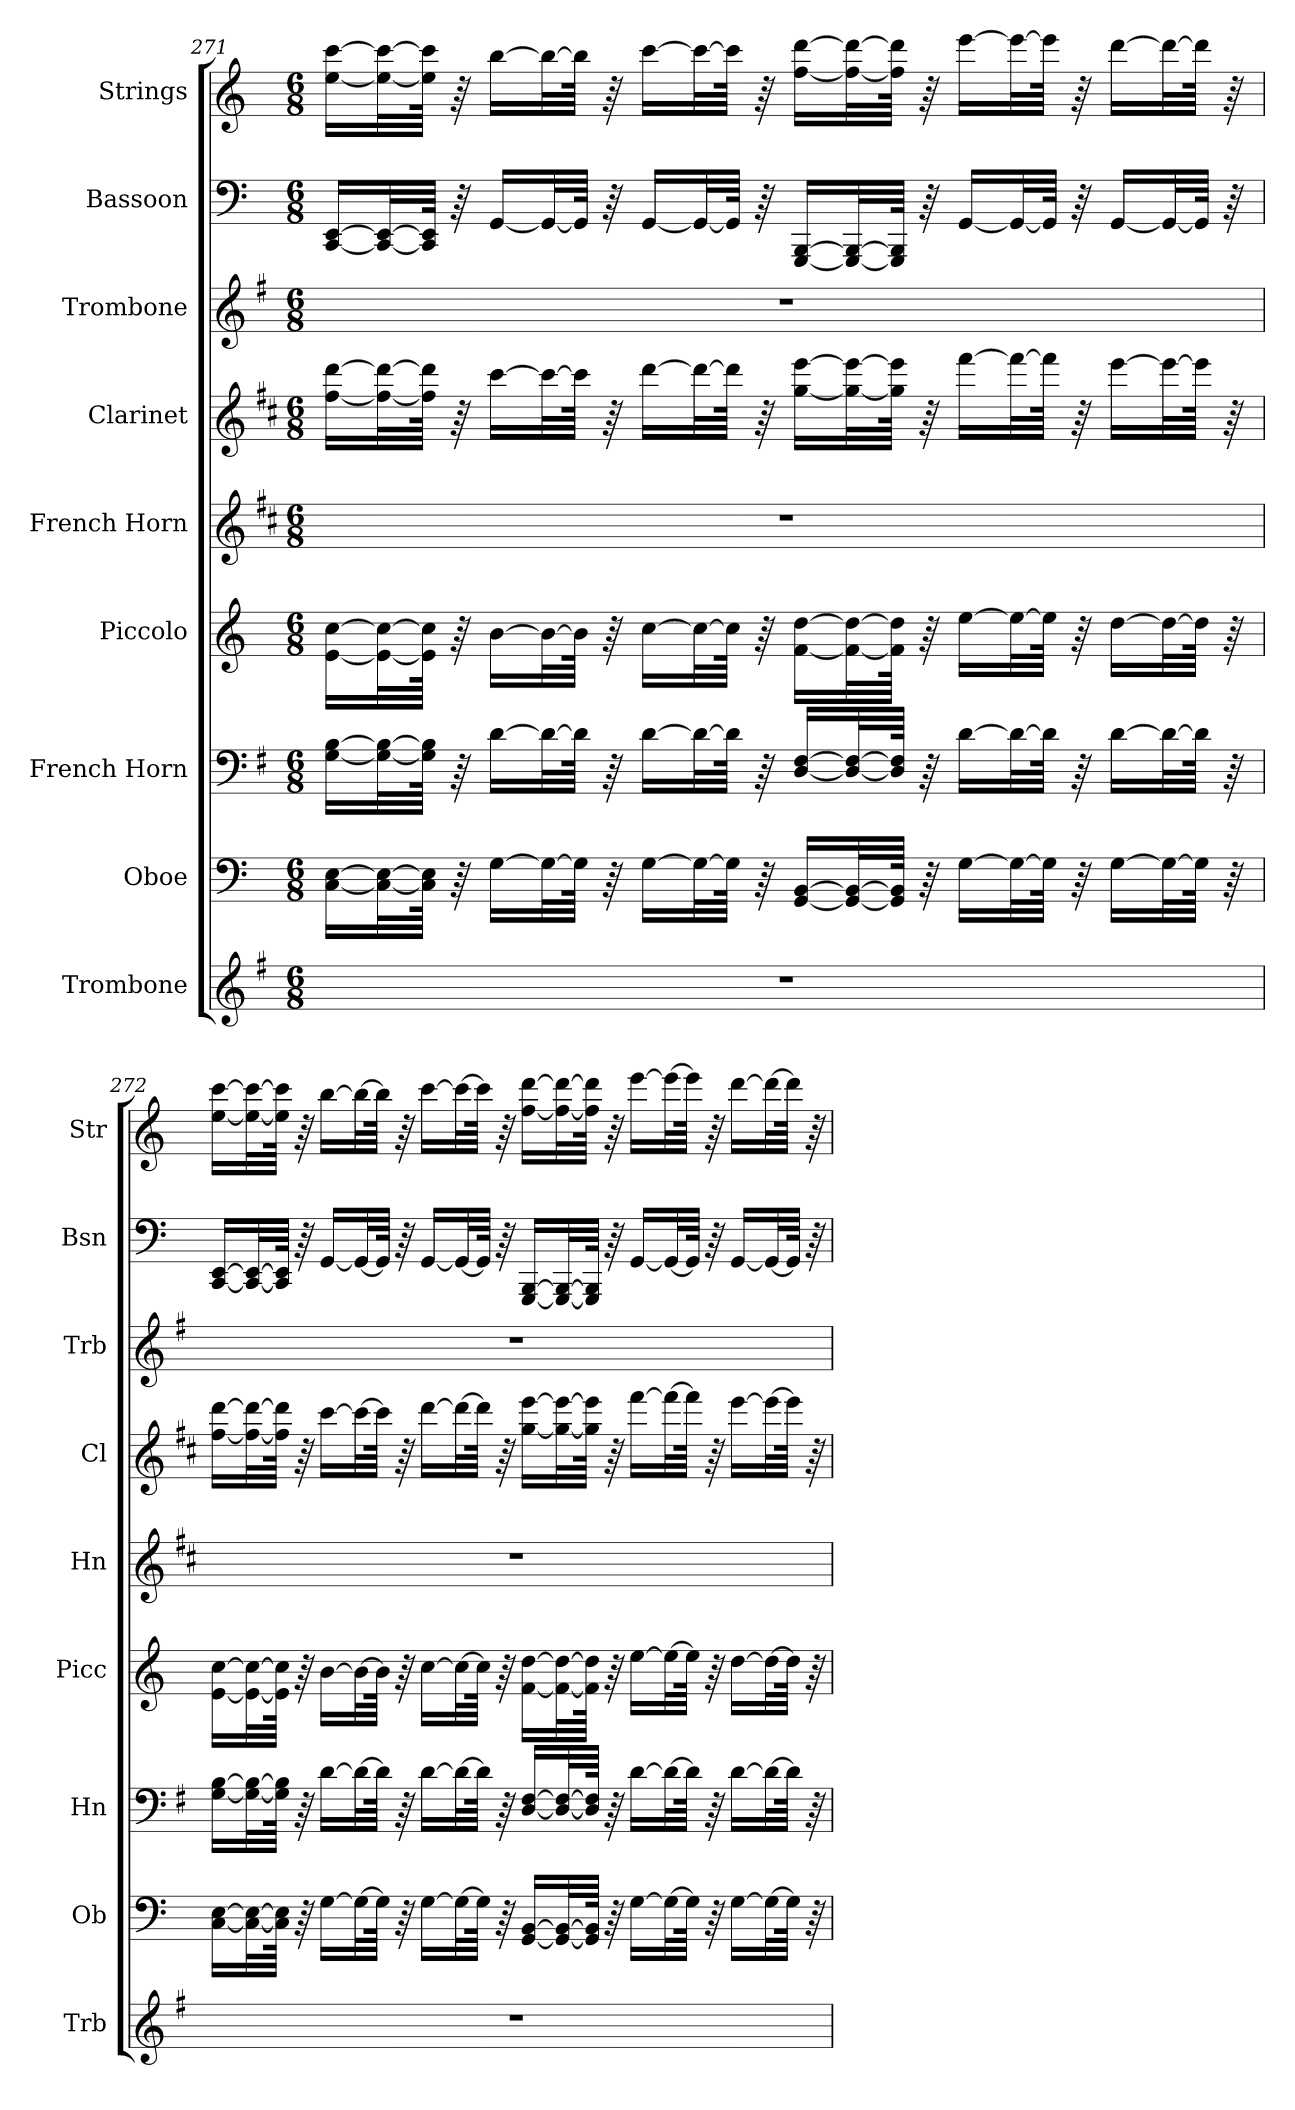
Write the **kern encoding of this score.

**kern	**kern	**kern	**kern	**kern	**kern	**kern	**kern	**kern
*part9	*part8	*part7	*part6	*part5	*part4	*part3	*part2	*part1
*staff9	*staff8	*staff7	*staff6	*staff5	*staff4	*staff3	*staff2	*staff1
*I"Trombone	*I"Oboe	*I"French Horn	*I"Piccolo	*I"French Horn	*I"Clarinet	*I"Trombone	*I"Bassoon	*I"Strings
*I'Trb	*I'Ob	*I'Hn	*I'Picc	*I'Hn	*I'Cl	*I'Trb	*I'Bsn	*I'Str
!!LO:PB:g=z
*clefG2	*clefF4	*clefF4	*clefG2	*clefG2	*clefG2	*clefG2	*clefF4	*clefG2
*	*	*ITrd4c7	*ITrd-7c-12	*ITrd4c7	*ITrd1c2	*	*	*
*k[f#]	*k[]	*k[]	*k[]	*k[f#]	*k[]	*k[f#]	*k[]	*k[]
*M6/8	*M6/8	*M6/8	*M6/8	*M6/8	*M6/8	*M6/8	*M6/8	*M6/8
=271	=271	=271	=271	=271	=271	=271	=271	=271
2.r	[16C\ [16E\LL	[16C\ [16E\LL	[16ee\ [16ccc\LL	2.r	[16ee\ [16ccc\LL	2.r	[16CC/ [16EE/LL	[16ee\ [16ccc\LL
.	32C\_ 32E\_L	32C\_ 32E\_L	32ee\_ 32ccc\_L	.	32ee\_ 32ccc\_L	.	32CC/_ 32EE/_L	32ee\_ 32ccc\_L
.	64C\] 64E\]JJJk	64C\] 64E\]JJJk	64ee\] 64ccc\]JJJk	.	64ee\] 64ccc\]JJJk	.	64CC/] 64EE/]JJJk	64ee\] 64ccc\]JJJk
.	64r	64r	64r	.	64r	.	64r	64r
.	[16G\LL	[16G\LL	[16bb\LL	.	[16bb\LL	.	[16GG/LL	[16bb\LL
.	32G\L_	32G\L_	32bb\L_	.	32bb\L_	.	32GG/L_	32bb\L_
.	64G\JJJk]	64G\JJJk]	64bb\JJJk]	.	64bb\JJJk]	.	64GG/JJJk]	64bb\JJJk]
.	64r	64r	64r	.	64r	.	64r	64r
.	[16G\LL	[16G\LL	[16ccc\LL	.	[16ccc\LL	.	[16GG/LL	[16ccc\LL
.	32G\L_	32G\L_	32ccc\L_	.	32ccc\L_	.	32GG/L_	32ccc\L_
.	64G\JJJk]	64G\JJJk]	64ccc\JJJk]	.	64ccc\JJJk]	.	64GG/JJJk]	64ccc\JJJk]
.	64r	64r	64r	.	64r	.	64r	64r
.	[16GG/ [16BB/LL	[16GG/ [16BB/LL	[16ff\ [16ddd\LL	.	[16ff\ [16ddd\LL	.	[16GGG/ [16BBB/LL	[16ff\ [16ddd\LL
.	32GG/_ 32BB/_L	32GG/_ 32BB/_L	32ff\_ 32ddd\_L	.	32ff\_ 32ddd\_L	.	32GGG/_ 32BBB/_L	32ff\_ 32ddd\_L
.	64GG/] 64BB/]JJJk	64GG/] 64BB/]JJJk	64ff\] 64ddd\]JJJk	.	64ff\] 64ddd\]JJJk	.	64GGG/] 64BBB/]JJJk	64ff\] 64ddd\]JJJk
.	64r	64r	64r	.	64r	.	64r	64r
.	[16G\LL	[16G\LL	[16eee\LL	.	[16eee\LL	.	[16GG/LL	[16eee\LL
.	32G\L_	32G\L_	32eee\L_	.	32eee\L_	.	32GG/L_	32eee\L_
.	64G\JJJk]	64G\JJJk]	64eee\JJJk]	.	64eee\JJJk]	.	64GG/JJJk]	64eee\JJJk]
.	64r	64r	64r	.	64r	.	64r	64r
.	[16G\LL	[16G\LL	[16ddd\LL	.	[16ddd\LL	.	[16GG/LL	[16ddd\LL
.	32G\L_	32G\L_	32ddd\L_	.	32ddd\L_	.	32GG/L_	32ddd\L_
.	64G\JJJk]	64G\JJJk]	64ddd\JJJk]	.	64ddd\JJJk]	.	64GG/JJJk]	64ddd\JJJk]
.	64r	64r	64r	.	64r	.	64r	64r
!!LO:PB:g=z
=272	=272	=272	=272	=272	=272	=272	=272	=272
2.r	[16C\ [16E\LL	[16C\ [16E\LL	[16ee\ [16ccc\LL	2.r	[16ee\ [16ccc\LL	2.r	[16CC/ [16EE/LL	[16ee\ [16ccc\LL
.	32C\_ 32E\_L	32C\_ 32E\_L	32ee\_ 32ccc\_L	.	32ee\_ 32ccc\_L	.	32CC/_ 32EE/_L	32ee\_ 32ccc\_L
.	64C\] 64E\]JJJk	64C\] 64E\]JJJk	64ee\] 64ccc\]JJJk	.	64ee\] 64ccc\]JJJk	.	64CC/] 64EE/]JJJk	64ee\] 64ccc\]JJJk
.	64r	64r	64r	.	64r	.	64r	64r
.	[16G\LL	[16G\LL	[16bb\LL	.	[16bb\LL	.	[16GG/LL	[16bb\LL
.	32G\L_	32G\L_	32bb\L_	.	32bb\L_	.	32GG/L_	32bb\L_
.	64G\JJJk]	64G\JJJk]	64bb\JJJk]	.	64bb\JJJk]	.	64GG/JJJk]	64bb\JJJk]
.	64r	64r	64r	.	64r	.	64r	64r
.	[16G\LL	[16G\LL	[16ccc\LL	.	[16ccc\LL	.	[16GG/LL	[16ccc\LL
.	32G\L_	32G\L_	32ccc\L_	.	32ccc\L_	.	32GG/L_	32ccc\L_
.	64G\JJJk]	64G\JJJk]	64ccc\JJJk]	.	64ccc\JJJk]	.	64GG/JJJk]	64ccc\JJJk]
.	64r	64r	64r	.	64r	.	64r	64r
.	[16GG/ [16BB/LL	[16GG/ [16BB/LL	[16ff\ [16ddd\LL	.	[16ff\ [16ddd\LL	.	[16GGG/ [16BBB/LL	[16ff\ [16ddd\LL
.	32GG/_ 32BB/_L	32GG/_ 32BB/_L	32ff\_ 32ddd\_L	.	32ff\_ 32ddd\_L	.	32GGG/_ 32BBB/_L	32ff\_ 32ddd\_L
.	64GG/] 64BB/]JJJk	64GG/] 64BB/]JJJk	64ff\] 64ddd\]JJJk	.	64ff\] 64ddd\]JJJk	.	64GGG/] 64BBB/]JJJk	64ff\] 64ddd\]JJJk
.	64r	64r	64r	.	64r	.	64r	64r
.	[16G\LL	[16G\LL	[16eee\LL	.	[16eee\LL	.	[16GG/LL	[16eee\LL
.	32G\L_	32G\L_	32eee\L_	.	32eee\L_	.	32GG/L_	32eee\L_
.	64G\JJJk]	64G\JJJk]	64eee\JJJk]	.	64eee\JJJk]	.	64GG/JJJk]	64eee\JJJk]
.	64r	64r	64r	.	64r	.	64r	64r
.	[16G\LL	[16G\LL	[16ddd\LL	.	[16ddd\LL	.	[16GG/LL	[16ddd\LL
.	32G\L_	32G\L_	32ddd\L_	.	32ddd\L_	.	32GG/L_	32ddd\L_
.	64G\JJJk]	64G\JJJk]	64ddd\JJJk]	.	64ddd\JJJk]	.	64GG/JJJk]	64ddd\JJJk]
.	64r	64r	64r	.	64r	.	64r	64r
=	=	=	=	=	=	=	=	=
*-	*-	*-	*-	*-	*-	*-	*-	*-
